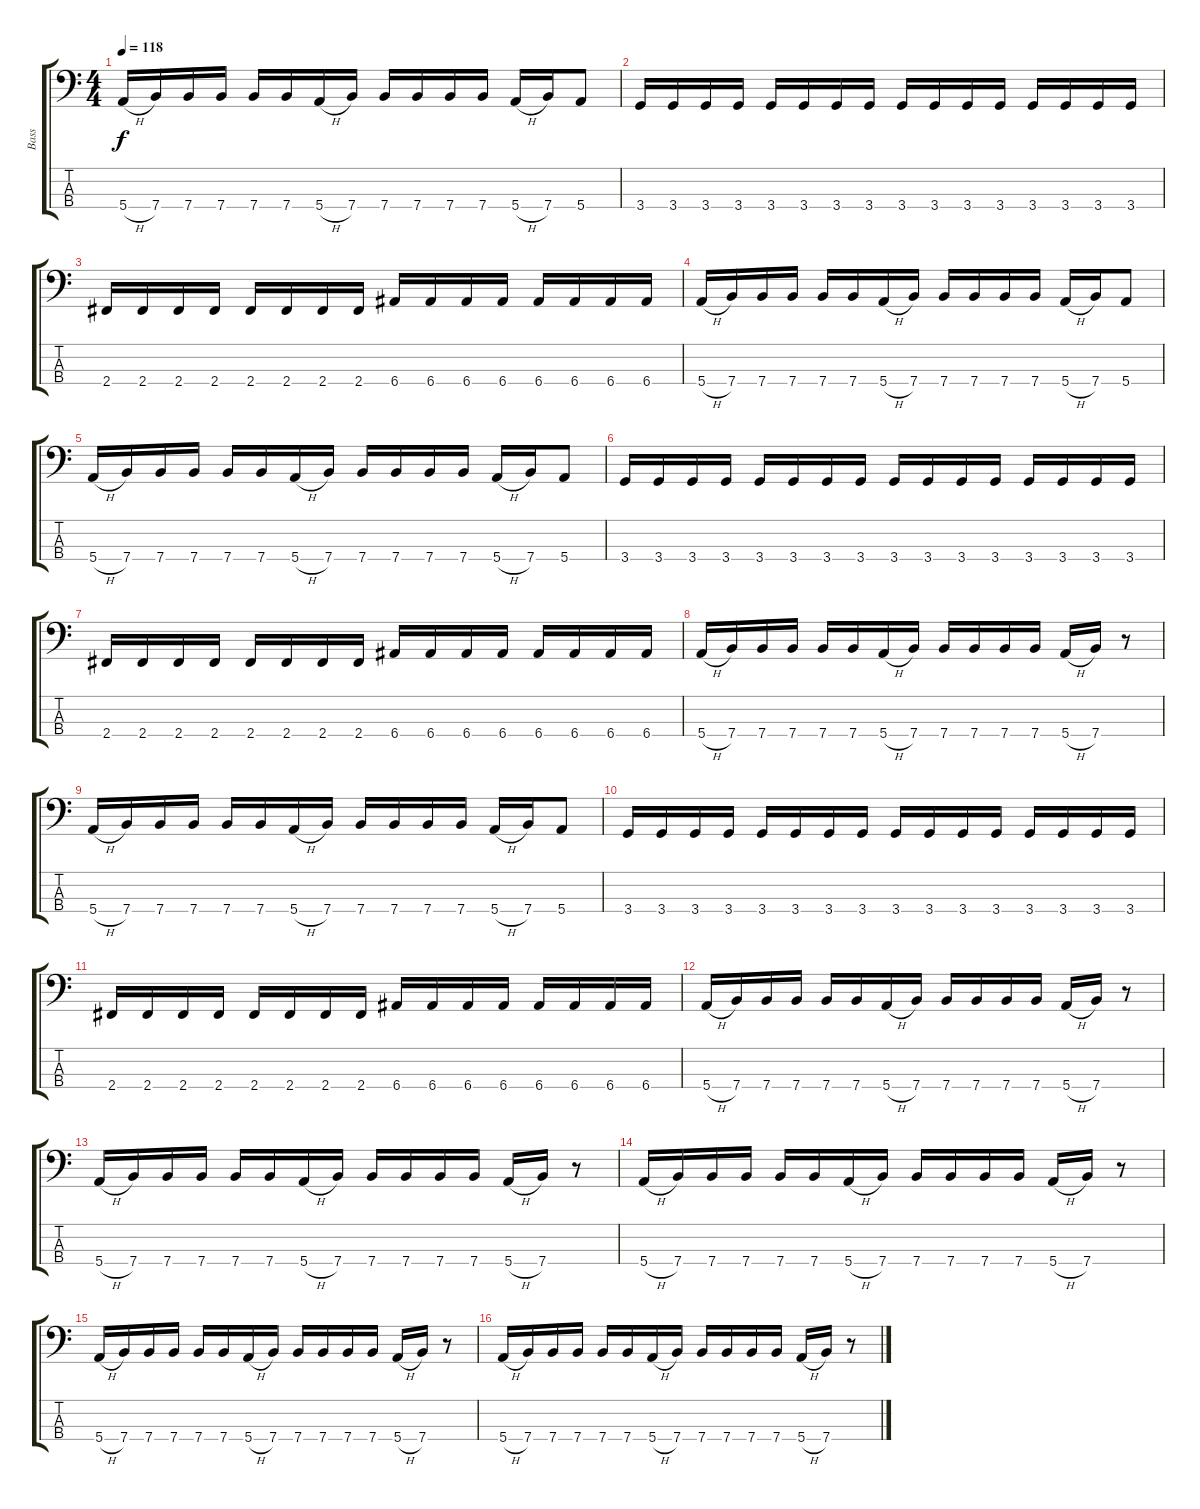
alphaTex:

\track ("Bass" "Bass") {instrument slapbass1}
\staff {score tabs}
\tuning (G2 D2 A1 E1) {hide}
\ts (4 4)
\tempo 118
\clef f4
\ks c
5.4{h}.16{dy f} 7.4.16 7.4.16 7.4.16 7.4.16 7.4.16 5.4{h}.16 7.4.16 7.4.16 7.4.16 7.4.16 7.4.16 5.4{h}.16 7.4.16 5.4.8 |
3.4.16 3.4.16 3.4.16 3.4.16 3.4.16 3.4.16 3.4.16 3.4.16 3.4.16 3.4.16 3.4.16 3.4.16 3.4.16 3.4.16 3.4.16 3.4.16 |
2.4.16 2.4.16 2.4.16 2.4.16 2.4.16 2.4.16 2.4.16 2.4.16 6.4.16 6.4.16 6.4.16 6.4.16 6.4.16 6.4.16 6.4.16 6.4.16 |
5.4{h}.16 7.4.16 7.4.16 7.4.16 7.4.16 7.4.16 5.4{h}.16 7.4.16 7.4.16 7.4.16 7.4.16 7.4.16 5.4{h}.16 7.4.16 5.4.8 |
5.4{h}.16 7.4.16 7.4.16 7.4.16 7.4.16 7.4.16 5.4{h}.16 7.4.16 7.4.16 7.4.16 7.4.16 7.4.16 5.4{h}.16 7.4.16 5.4.8 |
3.4.16 3.4.16 3.4.16 3.4.16 3.4.16 3.4.16 3.4.16 3.4.16 3.4.16 3.4.16 3.4.16 3.4.16 3.4.16 3.4.16 3.4.16 3.4.16 |
2.4.16 2.4.16 2.4.16 2.4.16 2.4.16 2.4.16 2.4.16 2.4.16 6.4.16 6.4.16 6.4.16 6.4.16 6.4.16 6.4.16 6.4.16 6.4.16 |
5.4{h}.16 7.4.16 7.4.16 7.4.16 7.4.16 7.4.16 5.4{h}.16 7.4.16 7.4.16 7.4.16 7.4.16 7.4.16 5.4{h}.16 7.4.16 r.8 |
5.4{h}.16 7.4.16 7.4.16 7.4.16 7.4.16 7.4.16 5.4{h}.16 7.4.16 7.4.16 7.4.16 7.4.16 7.4.16 5.4{h}.16 7.4.16 5.4.8 |
3.4.16 3.4.16 3.4.16 3.4.16 3.4.16 3.4.16 3.4.16 3.4.16 3.4.16 3.4.16 3.4.16 3.4.16 3.4.16 3.4.16 3.4.16 3.4.16 |
2.4.16 2.4.16 2.4.16 2.4.16 2.4.16 2.4.16 2.4.16 2.4.16 6.4.16 6.4.16 6.4.16 6.4.16 6.4.16 6.4.16 6.4.16 6.4.16 |
5.4{h}.16 7.4.16 7.4.16 7.4.16 7.4.16 7.4.16 5.4{h}.16 7.4.16 7.4.16 7.4.16 7.4.16 7.4.16 5.4{h}.16 7.4.16 r.8 |
5.4{h}.16 7.4.16 7.4.16 7.4.16 7.4.16 7.4.16 5.4{h}.16 7.4.16 7.4.16 7.4.16 7.4.16 7.4.16 5.4{h}.16 7.4.16 r.8 |
5.4{h}.16 7.4.16 7.4.16 7.4.16 7.4.16 7.4.16 5.4{h}.16 7.4.16 7.4.16 7.4.16 7.4.16 7.4.16 5.4{h}.16 7.4.16 r.8 |
5.4{h}.16 7.4.16 7.4.16 7.4.16 7.4.16 7.4.16 5.4{h}.16 7.4.16 7.4.16 7.4.16 7.4.16 7.4.16 5.4{h}.16 7.4.16 r.8 |
5.4{h}.16 7.4.16 7.4.16 7.4.16 7.4.16 7.4.16 5.4{h}.16 7.4.16 7.4.16 7.4.16 7.4.16 7.4.16 5.4{h}.16 7.4.16 r.8
